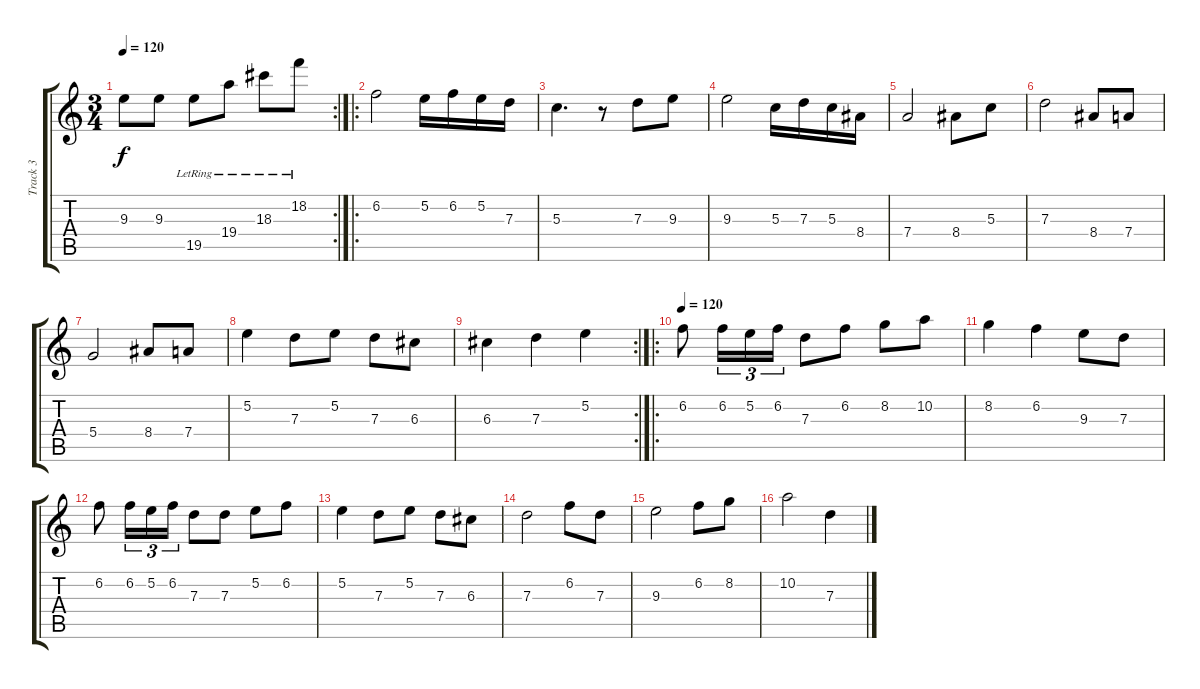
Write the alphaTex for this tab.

\track ("Track 3" "Track 3") {instrument acousticguitarnylon}
\staff {score tabs}
\tuning (E4 B3 G3 D3 A2 E2) {hide}
\rc 2
\ts (3 4)
\tempo 120
\clef g2
\ks c
9.3.8{dy f} 9.3.8 19.5{lr}.8 19.4{lr}.8 18.3{lr}.8 18.2{lr}.8 |
\ro
6.2.2 5.2.16 6.2.16 5.2.16 7.3.16 |
5.3.4{d} r.8 7.3.8 9.3.8 |
9.3.2 5.3.16 7.3.16 5.3.16 8.4.16 |
7.4.2 8.4.8 5.3.8 |
7.3.2 8.4.8 7.4.8 |
5.4.2 8.4.8 7.4.8 |
5.2.4 7.3.8 5.2.8 7.3.8 6.3.8 |
\rc 2
6.3.4 7.3.4 5.2.4 |
\ro
\tempo 120
6.2.8 6.2.16{tu (3 2)} 5.2.16{tu (3 2)} 6.2.16{tu (3 2)} 7.3.8 6.2.8 8.2.8 10.2.8 |
8.2.4 6.2.4 9.3.8 7.3.8 |
6.2.8 6.2.16{tu (3 2)} 5.2.16{tu (3 2)} 6.2.16{tu (3 2)} 7.3.8 7.3.8 5.2.8 6.2.8 |
5.2.4 7.3.8 5.2.8 7.3.8 6.3.8 |
7.3.2 6.2.8 7.3.8 |
9.3.2 6.2.8 8.2.8 |
10.2.2 7.3.4
